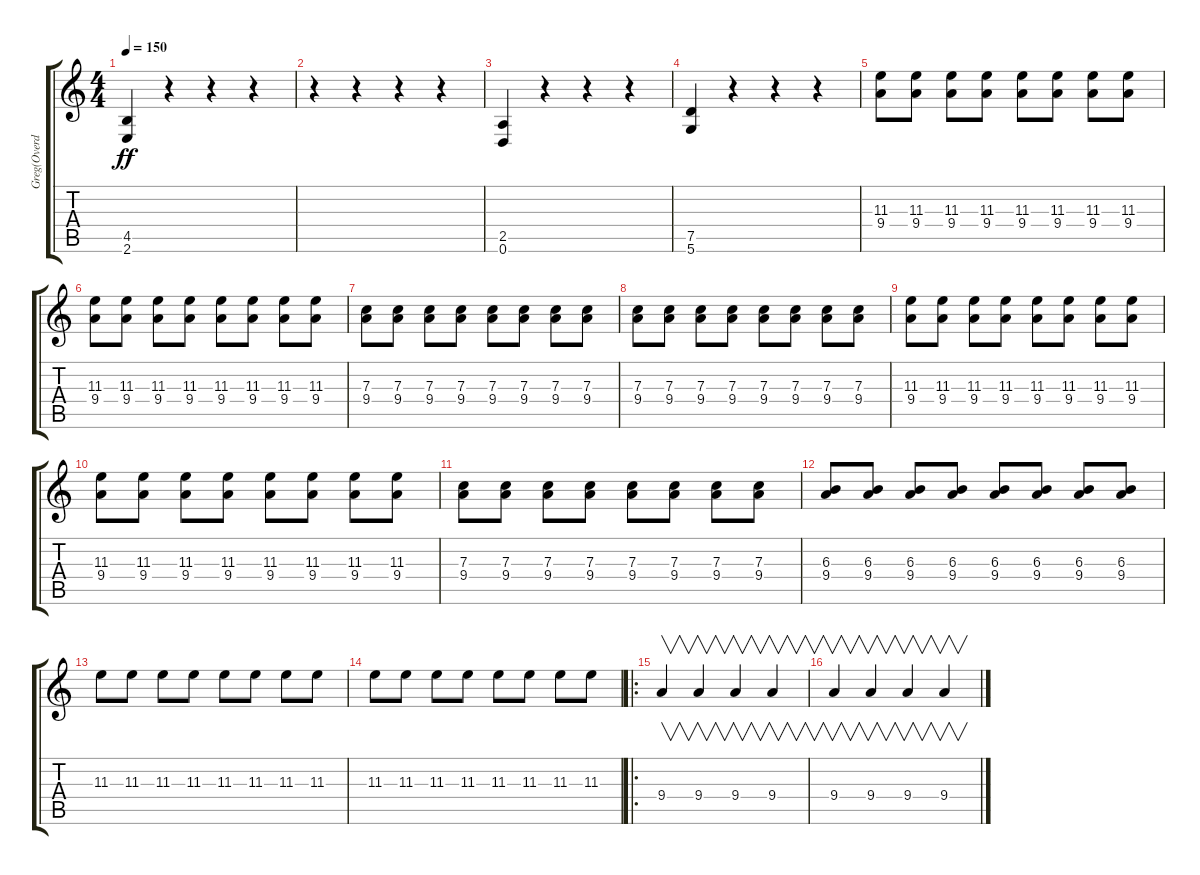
\track ("Greg(Overdriven Guitar + solo)" "Greg(Overd") {instrument overdrivenguitar}
\staff {score tabs}
\tuning (D4 A3 F3 C3 G2 D2) {hide}
\ts (4 4)
\tempo 150
\clef g2
\ks c
(4.5 2.6).4{dy ff} r.4 r.4 r.4 |
r.4 r.4 r.4 r.4 |
(2.5 0.6).4 r.4 r.4 r.4 |
(7.5 5.6).4 r.4 r.4 r.4 |
(11.3 9.4).8 (11.3 9.4).8 (11.3 9.4).8 (11.3 9.4).8 (11.3 9.4).8 (11.3 9.4).8 (11.3 9.4).8 (11.3 9.4).8 |
(11.3 9.4).8 (11.3 9.4).8 (11.3 9.4).8 (11.3 9.4).8 (11.3 9.4).8 (11.3 9.4).8 (11.3 9.4).8 (11.3 9.4).8 |
(7.3 9.4).8 (7.3 9.4).8 (7.3 9.4).8 (7.3 9.4).8 (7.3 9.4).8 (7.3 9.4).8 (7.3 9.4).8 (7.3 9.4).8 |
(7.3 9.4).8 (7.3 9.4).8 (7.3 9.4).8 (7.3 9.4).8 (7.3 9.4).8 (7.3 9.4).8 (7.3 9.4).8 (7.3 9.4).8 |
(11.3 9.4).8 (11.3 9.4).8 (11.3 9.4).8 (11.3 9.4).8 (11.3 9.4).8 (11.3 9.4).8 (11.3 9.4).8 (11.3 9.4).8 |
(11.3 9.4).8 (11.3 9.4).8 (11.3 9.4).8 (11.3 9.4).8 (11.3 9.4).8 (11.3 9.4).8 (11.3 9.4).8 (11.3 9.4).8 |
(7.3 9.4).8 (7.3 9.4).8 (7.3 9.4).8 (7.3 9.4).8 (7.3 9.4).8 (7.3 9.4).8 (7.3 9.4).8 (7.3 9.4).8 |
(6.3 9.4).8 (6.3 9.4).8 (6.3 9.4).8 (6.3 9.4).8 (6.3 9.4).8 (6.3 9.4).8 (6.3 9.4).8 (6.3 9.4).8 |
11.3.8 11.3.8 11.3.8 11.3.8 11.3.8 11.3.8 11.3.8 11.3.8 |
11.3.8 11.3.8 11.3.8 11.3.8 11.3.8 11.3.8 11.3.8 11.3.8 |
\ro
9.4.4{v} 9.4.4{v} 9.4.4{v} 9.4.4{v} |
9.4.4{v} 9.4.4{v} 9.4.4{v} 9.4.4{v}
